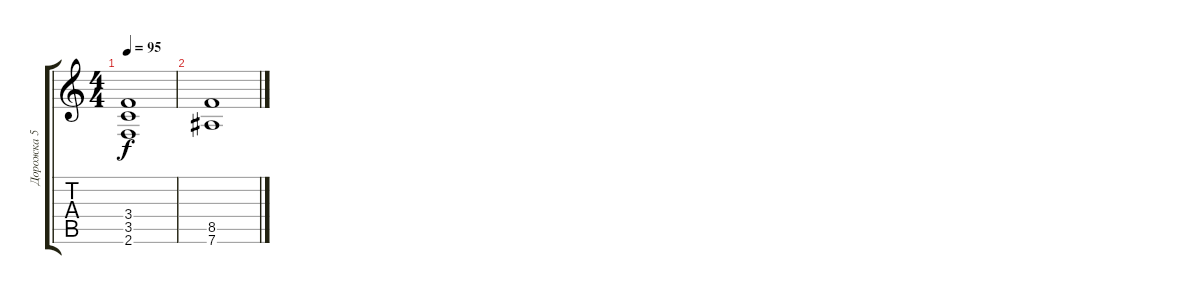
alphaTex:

\track ("Дорожка 5" "Дорожка 5") {instrument distortionguitar}
\staff {score tabs}
\tuning (E4 B3 G3 D3 A2 Eb2) {hide}
\ts (4 4)
\tempo 95
\clef g2
\ks c
(3.4 3.5 2.6).1{dy f} |
(8.5 7.6).1
